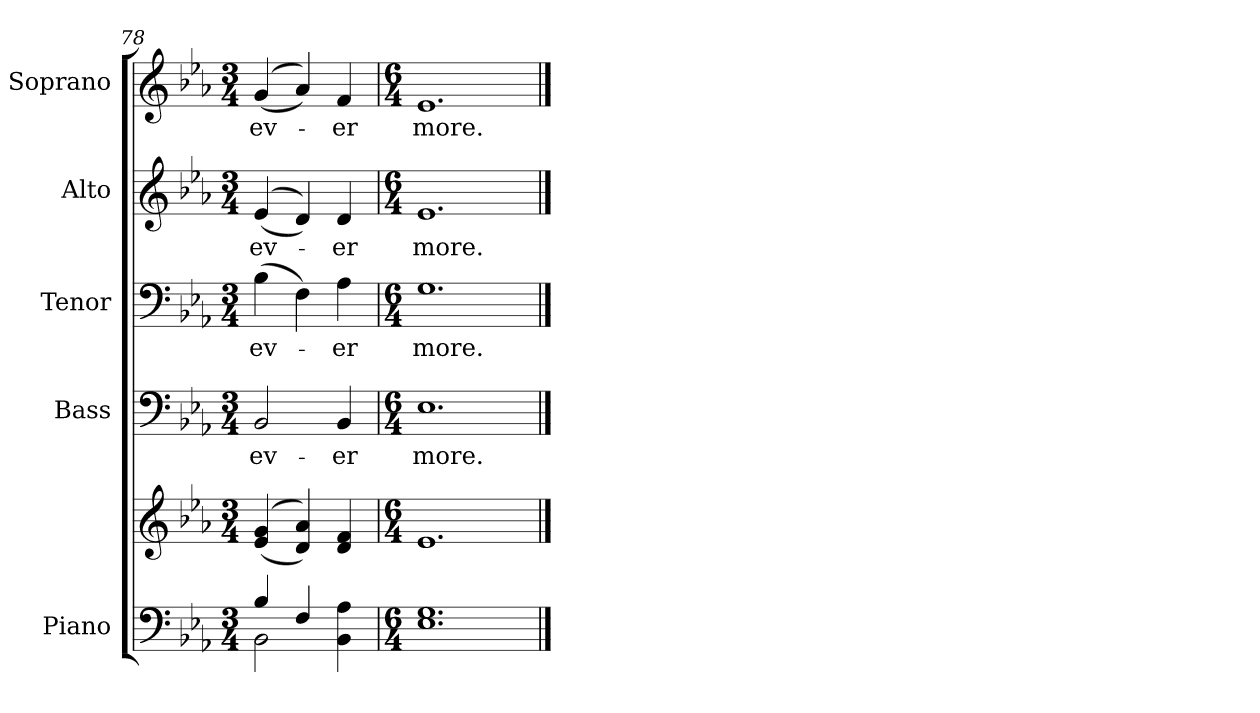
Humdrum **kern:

**kern	**kern	**kern	**text	**kern	**text	**kern	**text	**kern	**text
*part5	*part5	*part4	*part4	*part3	*part3	*part2	*part2	*part1	*part1
*staff6	*staff5	*staff4	*staff4	*staff3	*staff3	*staff2	*staff2	*staff1	*staff1
*I"Piano	*	*I"Bass	*	*I"Tenor	*	*I"Alto	*	*I"Soprano	*
*I'Pno.	*	*I'B.	*	*I'T.	*	*I'A.	*	*I'S.	*
*clefF4	*clefG2	*clefF4	*	*clefF4	*	*clefG2	*	*clefG2	*
*k[b-e-a-]	*k[b-e-a-]	*k[b-e-a-]	*	*k[b-e-a-]	*	*k[b-e-a-]	*	*k[b-e-a-]	*
*E-:	*E-:	*E-:	*	*E-:	*	*E-:	*	*E-:	*
*M3/4	*M3/4	*M3/4	*	*M3/4	*	*M3/4	*	*M3/4	*
=78	=78	=78	=78	=78	=78	=78	=78	=78	=78
*^	*	*	*	*	*	*	*	*	*
!	!	!	!	!LO:LY:b:color=#000000	!	!	!	!	!	!
!	!	!	!	!	!	!LO:LY:b:color=#000000	!	!	!	!
!	!	!	!	!	!	!	!	!LO:LY:b:color=#000000	!	!
!	!	!	!	!	!	!	!	!	!	!LO:LY:b:color=#000000
4B-i/	2BB-i\	((4e-i/ 4gi	2BB-i/	ev-	(4B-i\	ev-	((4e-i/	ev-	((4gi/	ev-
4Fi/	.	4di/ 4a-i))	.	.	4Fi\)	.	4di/))	.	4a-i/))	.
!	!	!	!	!LO:LY:b:color=#000000	!	!	!	!	!	!
!	!	!	!	!	!	!LO:LY:b:color=#000000	!	!	!	!
!	!	!	!	!	!	!	!	!LO:LY:b:color=#000000	!	!
!	!	!	!	!	!	!	!	!	!	!LO:LY:b:color=#000000
4BB-i\ 4A-i	4ryy	4di/ 4fi	4BB-i/	-er	4A-i\	-er	4di/	-er	4fi/	-er
*v	*v	*	*	*	*	*	*	*	*	*
!!LO:PB:g=z
=79	=79	=79	=79	=79	=79	=79	=79	=79	=79
*M6/4	*M6/4	*M6/4	*	*M6/4	*	*M6/4	*	*M6/4	*
*^	*	*	*	*	*	*	*	*	*
!	!	!	!	!LO:LY:b:color=#000000	!	!	!	!	!	!
*v	*v	*	*	*	*	*	*	*	*	*
*^	*	*	*	*	*	*	*	*	*
!	!	!	!	!	!	!LO:LY:b:color=#000000	!	!	!	!
*v	*v	*	*	*	*	*	*	*	*	*
*^	*	*	*	*	*	*	*	*	*
!	!	!	!	!	!	!	!	!LO:LY:b:color=#000000	!	!
*v	*v	*	*	*	*	*	*	*	*	*
*^	*	*	*	*	*	*	*	*	*
!	!	!	!	!	!	!	!	!	!	!LO:LY:b:color=#000000
*v	*v	*	*	*	*	*	*	*	*	*
1.E-i 1.Gi	1.e-i	1.E-i	more.	1.Gi	more.	1.e-i	more.	1.e-i	more.
==	==	==	==	==	==	==	==	==	==
*-	*-	*-	*-	*-	*-	*-	*-	*-	*-
